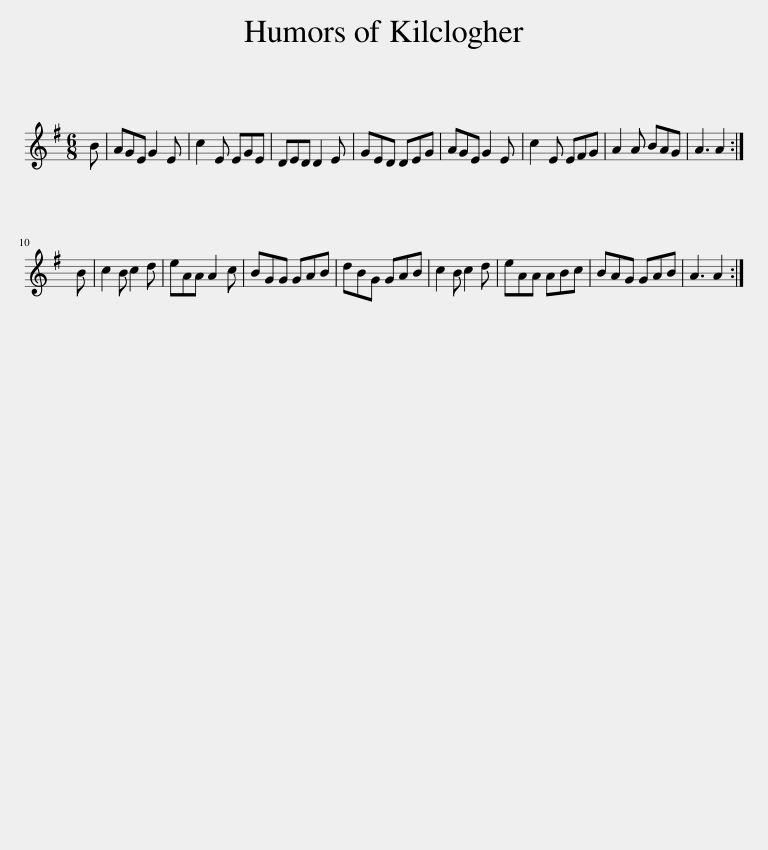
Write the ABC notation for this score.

X:1
L:1/8
M:6/8
I:linebreak $
K:G
V:1 treble
V:1
 B | AGE G2 E | c2 E EGE | DED D2 E | GED DEG | %5
 AGE G2 E | c2 E EFG | A2 A BAG | A3 A2 :|$ B | %10
 c2 B c2 d | eAA A2 c | BGG GAB | dBG GAB | c2 B c2 d | %15
 eAA ABc | BAG GAB | A3 A2 :| %18
